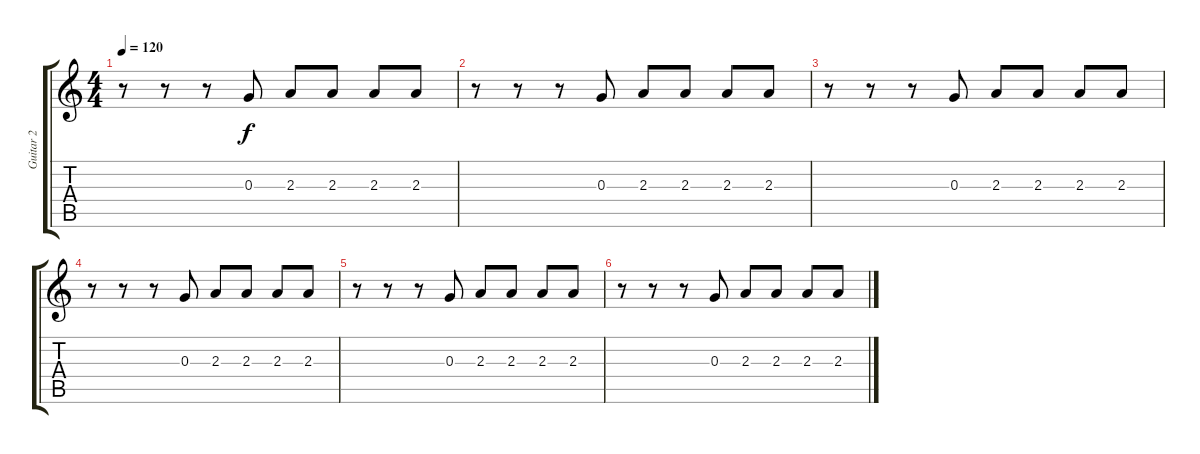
\track ("Guitar 2" "Guitar 2") {instrument electricguitarclean}
\staff {score tabs}
\tuning (E4 B3 G3 D3 A2 E2) {hide}
\ts (4 4)
\tempo 120
\clef g2
\ks c
r.8{dy f} r.8 r.8 0.3.8 2.3.8 2.3.8 2.3.8 2.3.8 |
r.8 r.8 r.8 0.3.8 2.3.8 2.3.8 2.3.8 2.3.8 |
r.8 r.8 r.8 0.3.8 2.3.8 2.3.8 2.3.8 2.3.8 |
r.8 r.8 r.8 0.3.8 2.3.8 2.3.8 2.3.8 2.3.8 |
r.8 r.8 r.8 0.3.8 2.3.8 2.3.8 2.3.8 2.3.8 |
r.8 r.8 r.8 0.3.8 2.3.8 2.3.8 2.3.8 2.3.8
